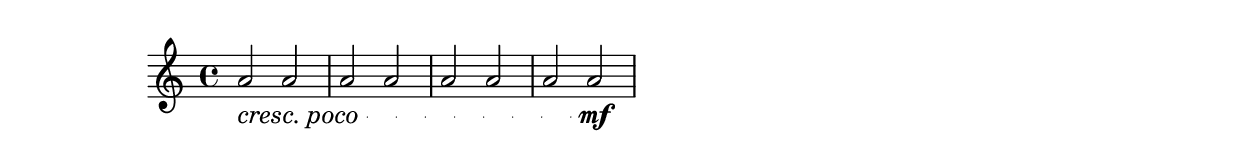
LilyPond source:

%% DO NOT EDIT this file manually; it is automatically
%% generated from LSR http://lsr.dsi.unimi.it
%% Make any changes in LSR itself, or in Documentation/snippets/new/ ,
%% and then run scripts/auxiliar/makelsr.py
%%
%% This file is in the public domain.
\version "2.14.2"

\header {
  lsrtags = "expressive-marks, tweaks-and-overrides"

  texidoc = "
The text used for crescendos and decrescendos can be changed by
modifying the context properties @code{crescendoText} and
@code{decrescendoText}.

The style of the spanner line can be changed by modifying the
@code{'style} property of @code{DynamicTextSpanner}.  The default value
is @code{'dashed-line}, and other possible values include @code{'line},
@code{'dotted-line} and @code{'none}.

"
  doctitle = "Changing text and spanner styles for text dynamics"
} % begin verbatim


\relative c'' {
  \set crescendoText = \markup { \italic { cresc. poco } }
  \set crescendoSpanner = #'text
  \override DynamicTextSpanner #'style = #'dotted-line
  a2\< a
  a2 a
  a2 a
  a2 a\mf
}
